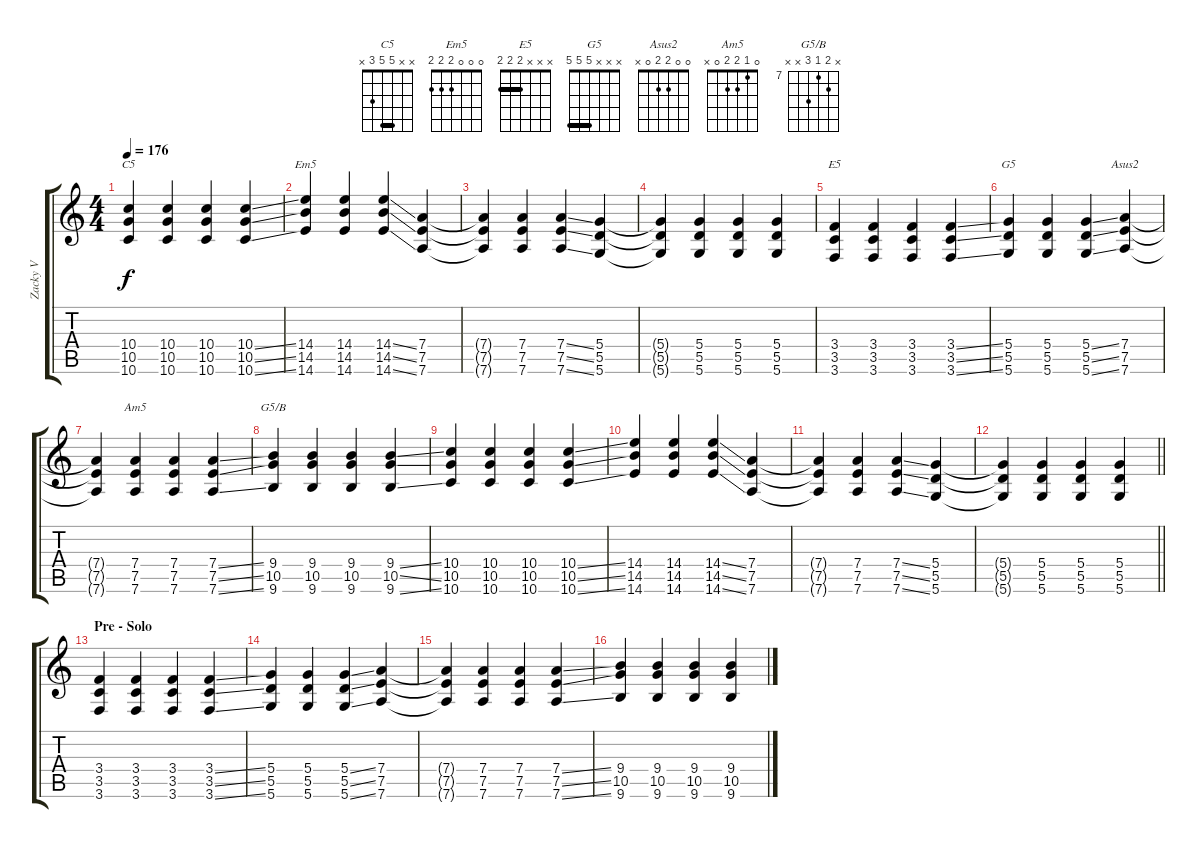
\track ("   Zacky Vengeance - Rhythm" "   Zacky V") {instrument overdrivenguitar}
\staff {score tabs}
\tuning (E4 B3 G3 D3 A2 D2) {hide}
\chord ("C5" x x 5 5 3 x) {barre 5}
\chord ("Em5" 0 0 0 2 2 2)
\chord ("E5" x x x 2 2 2) {barre 2}
\chord ("G5" x x x 5 5 5) {barre 5}
\chord ("Asus2" 0 0 2 2 0 x)
\chord ("Am5" 0 1 2 2 0 x)
\chord ("G5/B" x 8 7 9 x x) {firstfret 7}
\ts (4 4)
\tempo 176
\clef g2
\ks c
(10.4 10.5 10.6).4{ch "C5" dy f} (10.4 10.5 10.6).4 (10.4 10.5 10.6).4 (10.4{ss} 10.5{ss} 10.6{ss}).4 |
(14.4 14.5 14.6).4{ch "Em5"} (14.4 14.5 14.6).4 (14.4{ss} 14.5{ss} 14.6{ss}).4 (7.4 7.5 7.6).4 |
(7.4{t} 7.5{t} 7.6{t}).4 (7.4 7.5 7.6).4 (7.4{ss} 7.5{ss} 7.6{ss}).4 (5.4 5.5 5.6).4 |
(5.4{t} 5.5{t} 5.6{t}).4 (5.4 5.5 5.6).4 (5.4 5.5 5.6).4 (5.4 5.5 5.6).4 |
(3.4 3.5 3.6).4{ch "E5"} (3.4 3.5 3.6).4 (3.4 3.5 3.6).4 (3.4{ss} 3.5{ss} 3.6{ss}).4 |
(5.4 5.5 5.6).4{ch "G5"} (5.4 5.5 5.6).4 (5.4{ss} 5.5{ss} 5.6{ss}).4 (7.4 7.5 7.6).4{ch "Asus2"} |
(7.4{t} 7.5{t} 7.6{t}).4 (7.4 7.5 7.6).4{ch "Am5"} (7.4 7.5 7.6).4 (7.4{ss} 7.5{ss} 7.6{ss}).4 |
(9.4 10.5 9.6).4{ch "G5/B"} (9.4 10.5 9.6).4 (9.4 10.5 9.6).4 (9.4{ss} 10.5{ss} 9.6{ss}).4 |
(10.4 10.5 10.6).4 (10.4 10.5 10.6).4 (10.4 10.5 10.6).4 (10.4{ss} 10.5{ss} 10.6{ss}).4 |
(14.4 14.5 14.6).4 (14.4 14.5 14.6).4 (14.4{ss} 14.5{ss} 14.6{ss}).4 (7.4 7.5 7.6).4 |
(7.4{t} 7.5{t} 7.6{t}).4 (7.4 7.5 7.6).4 (7.4{ss} 7.5{ss} 7.6{ss}).4 (5.4 5.5 5.6).4 |
\barLineRight lightlight
(5.4{t} 5.5{t} 5.6{t}).4 (5.4 5.5 5.6).4 (5.4 5.5 5.6).4 (5.4 5.5 5.6).4 |
\section ("" "Pre - Solo")
(3.4 3.5 3.6).4 (3.4 3.5 3.6).4 (3.4 3.5 3.6).4 (3.4{ss} 3.5{ss} 3.6{ss}).4 |
(5.4 5.5 5.6).4 (5.4 5.5 5.6).4 (5.4{ss} 5.5{ss} 5.6{ss}).4 (7.4 7.5 7.6).4 |
(7.4{t} 7.5{t} 7.6{t}).4 (7.4 7.5 7.6).4 (7.4 7.5 7.6).4 (7.4{ss} 7.5{ss} 7.6{ss}).4 |
(9.4 10.5 9.6).4 (9.4 10.5 9.6).4 (9.4 10.5 9.6).4 (9.4{ss} 10.5{ss} 9.6{ss}).4
